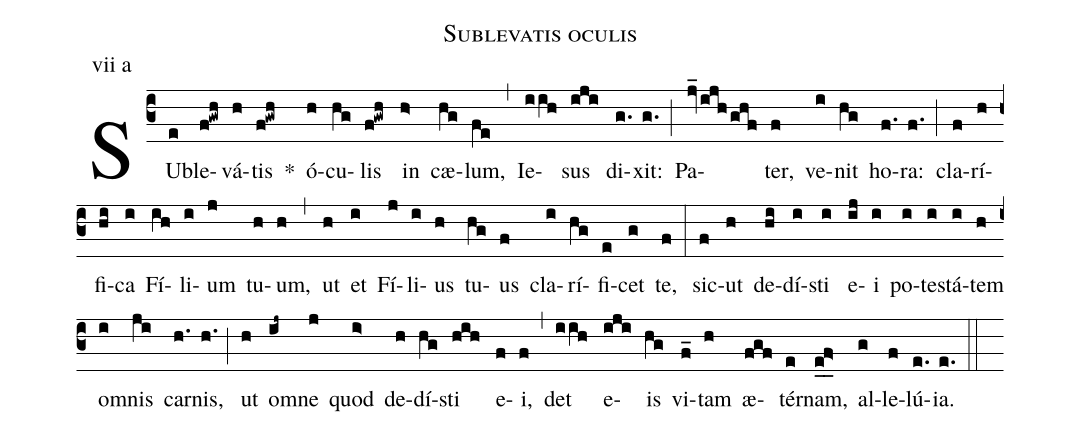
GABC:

name: Sublevatis oculis;
annotation: vii a;
%%
(c3)
SUb(e)le(f!gwh)vá(h)tis(f!gwh) *()
ó(h)cu(hg)lis(f!gwh)  in(h>) cæ(hg)lum,(fe) (,)
Ie(iih)sus(iji) di(g.)xit:(g.) (;)
Pa(jv_/ijh/ghf)ter,(f) ve(i)nit(hg) ho(f.)ra:(f.) (;)
cla(f)rí(h)fi(hi)ca(i) Fí(ih)li(i)um(j) tu(h)um,(h) (,)
ut(h) et(i) Fí(j)li(i)us(h) tu(hg)us(f) cla(i)rí(hg)fi(e)cet(g) te,(f) (:)
sic(f)ut(h) de(hi)dí(i)sti(i) e(ij)i(i) po(i)te(i)stá(i)tem(h) om(i)nis(ji) car(h.)nis,(h.) (;)
ut(h) om(ij~)ne(j) quod(i>) de(h)dí(hg)sti(hih) e(f)i,(f) (,)
det(iih) e(iji)is(hg) vi(f_)tam(h) æ(fgf)tér(e)nam,(e_0f>_0) al(g)le(f)lú(e.)ia.(e.) (::)
